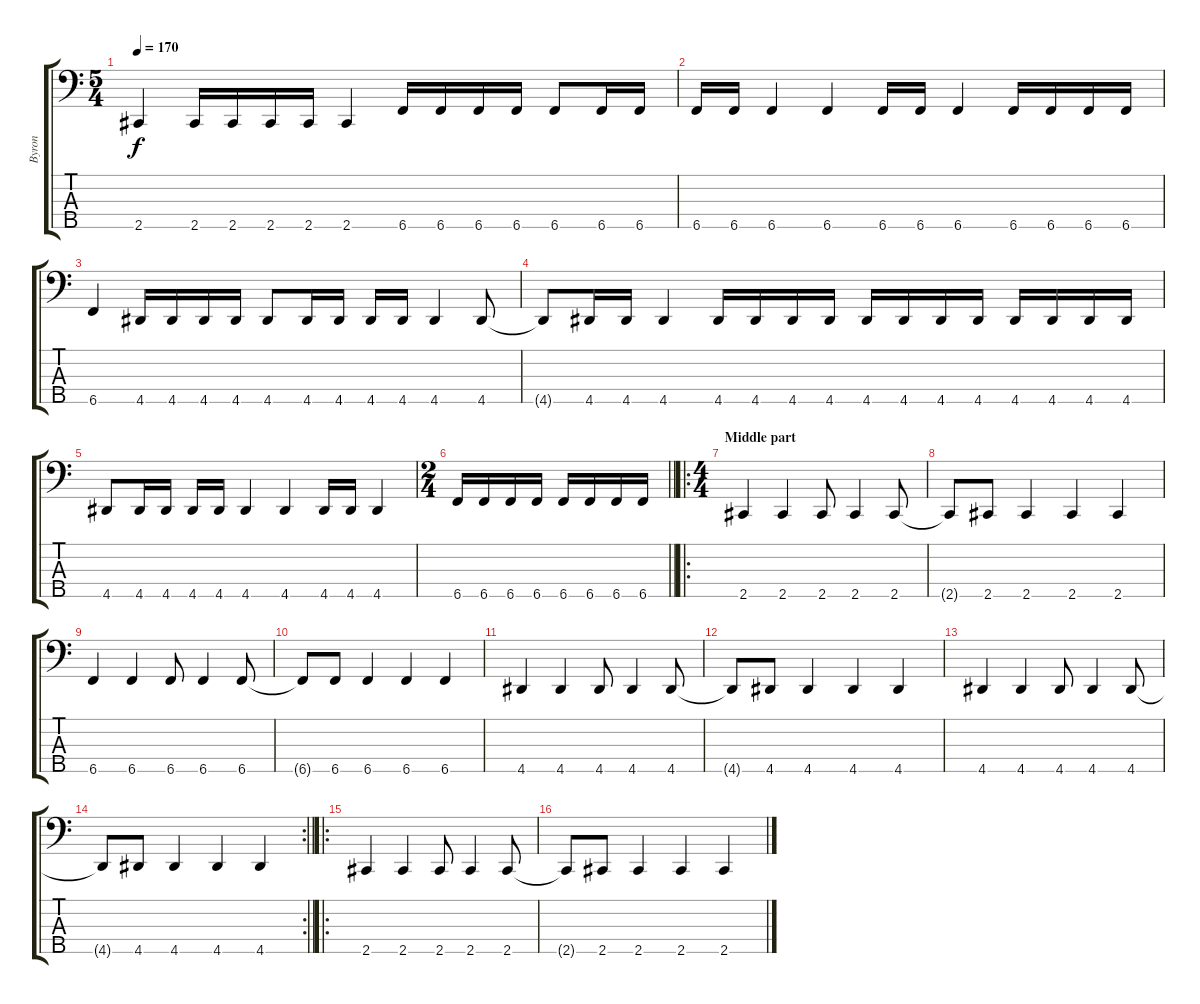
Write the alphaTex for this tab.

\track ("Byron" "Byron") {instrument electricbasspick}
\staff {score tabs}
\tuning (G2 D2 A1 E1 B0) {hide}
\ts (5 4)
\tempo 170
\clef f4
\ks c
2.5.4{dy f} 2.5.16 2.5.16 2.5.16 2.5.16 2.5.4 6.5.16 6.5.16 6.5.16 6.5.16 6.5.8 6.5.16 6.5.16 |
6.5.16 6.5.16 6.5.4 6.5.4 6.5.16 6.5.16 6.5.4 6.5.16 6.5.16 6.5.16 6.5.16 |
6.5.4 4.5.16 4.5.16 4.5.16 4.5.16 4.5.8 4.5.16 4.5.16 4.5.16 4.5.16 4.5.4 4.5.8 |
4.5{t}.8 4.5.16 4.5.16 4.5.4 4.5.16 4.5.16 4.5.16 4.5.16 4.5.16 4.5.16 4.5.16 4.5.16 4.5.16 4.5.16 4.5.16 4.5.16 |
4.5.8 4.5.16 4.5.16 4.5.16 4.5.16 4.5.4 4.5.4 4.5.16 4.5.16 4.5.4 |
\ts (2 4)
\barLineRight lightlight
6.5.16 6.5.16 6.5.16 6.5.16 6.5.16 6.5.16 6.5.16 6.5.16 |
\ro
\ts (4 4)
\section ("" "Middle part")
2.5.4 2.5.4 2.5.8 2.5.4 2.5.8 |
2.5{t}.8 2.5.8 2.5.4 2.5.4 2.5.4 |
6.5.4 6.5.4 6.5.8 6.5.4 6.5.8 |
6.5{t}.8 6.5.8 6.5.4 6.5.4 6.5.4 |
4.5.4 4.5.4 4.5.8 4.5.4 4.5.8 |
4.5{t}.8 4.5.8 4.5.4 4.5.4 4.5.4 |
4.5.4 4.5.4 4.5.8 4.5.4 4.5.8 |
\rc 2
\barLineRight lightlight
4.5{t}.8 4.5.8 4.5.4 4.5.4 4.5.4 |
\ro
\section ("" "")
2.5.4 2.5.4 2.5.8 2.5.4 2.5.8 |
2.5{t}.8 2.5.8 2.5.4 2.5.4 2.5.4
